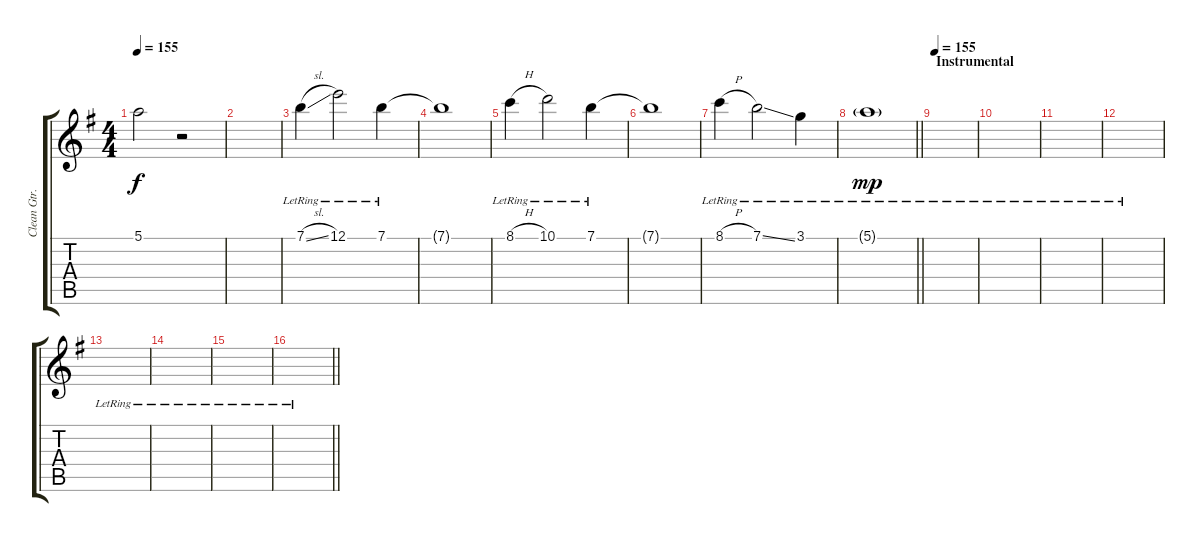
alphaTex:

\track ("Clean Gtr. - Frank Iero" "Clean Gtr.") {instrument electricguitarclean}
\staff {score tabs}
\tuning (E4 B3 G3 D3 A2 E2) {hide}
\ts (4 4)
\tempo 155
\clef g2
\ks eminor
5.1{t}.2{dy f} r.2 |
|
7.1{sl lr}.4 12.1{lr}.2 7.1{lr}.4 |
7.1{t}.1 |
8.1{h lr}.4 10.1{lr}.2 7.1{lr}.4 |
7.1{t}.1 |
8.1{h lr}.4 7.1{ss lr}.2 3.1{lr}.4 |
\barLineRight lightlight
5.1{g lr}.1{dy mp} |
\section ("" "Instrumental")
\tempo 155
|
|
|
|
|
|
|
\barLineRight lightlight
